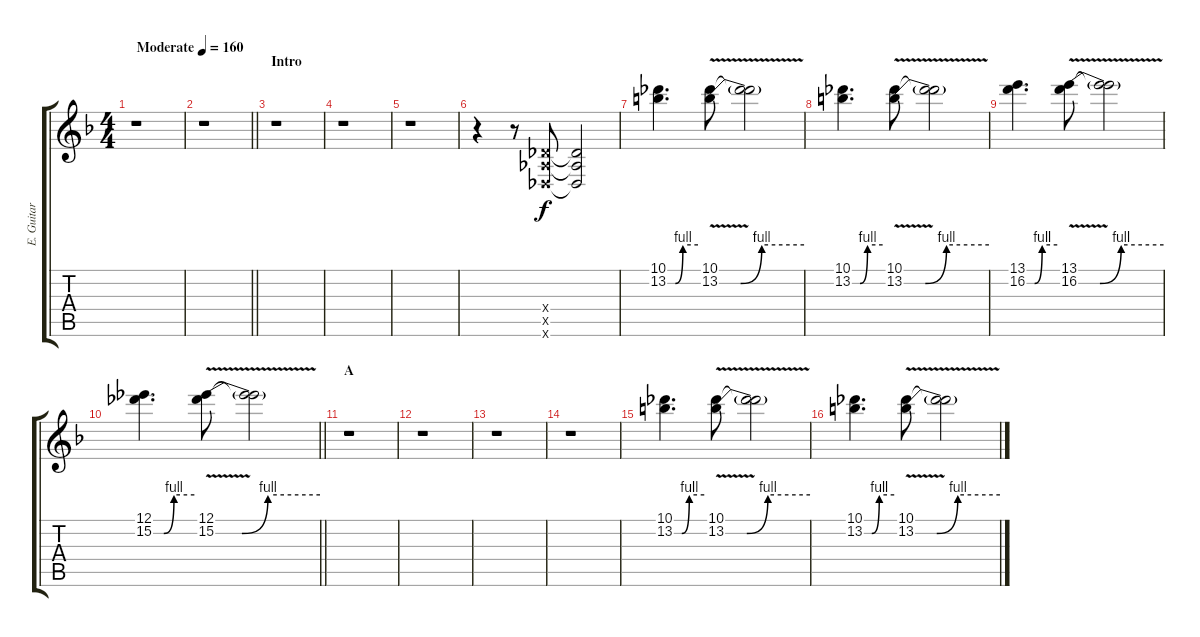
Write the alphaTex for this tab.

\track ("E. Guitar III" "E. Guitar ") {instrument distortionguitar}
\staff {score tabs}
\tuning (Eb4 Bb3 Gb3 Db3 Ab2 Db2) {hide}
\ts (4 4)
\tempo (160 "Moderate")
\clef g2
\ks f
r.1{dy f instrument distortionguitar} |
\barLineRight lightlight
r.1 |
\section ("" "Intro")
r.1 |
r.1 |
r.1 |
r.4 r.8 (0.4{x} 0.5{x} 0.6{x}).8 (0.4{t} 0.5{t} 0.6{t}).2 |
(10.1 13.2{be (custom 0 0 15 0 30 4 60 4)}).4{d} (10.1 13.2{be (custom 0 0 15 0 30 4 60 4) v}).8 (10.1{t} 13.2{t}).2 |
(10.1 13.2{be (custom 0 0 15 0 30 4 60 4)}).4{d} (10.1 13.2{be (custom 0 0 15 0 30 4 60 4) v}).8 (10.1{t} 13.2{t}).2 |
(13.1 16.2{be (custom 0 0 15 0 30 4 60 4)}).4{d} (13.1 16.2{be (custom 0 0 15 0 30 4 60 4) v}).8 (13.1{t} 16.2{t}).2 |
\barLineRight lightlight
(12.1 15.2{be (custom 0 0 15 0 30 4 60 4)}).4{d} (12.1 15.2{be (custom 0 0 15 0 30 4 60 4) v}).8 (12.1{t} 15.2{t}).2 |
\section ("" "A")
r.1 |
r.1 |
r.1 |
r.1 |
(10.1 13.2{be (custom 0 0 15 0 30 4 60 4)}).4{d} (10.1 13.2{be (custom 0 0 15 0 30 4 60 4) v}).8 (10.1{t} 13.2{t}).2 |
(10.1 13.2{be (custom 0 0 15 0 30 4 60 4)}).4{d} (10.1 13.2{be (custom 0 0 15 0 30 4 60 4) v}).8 (10.1{t} 13.2{t}).2
